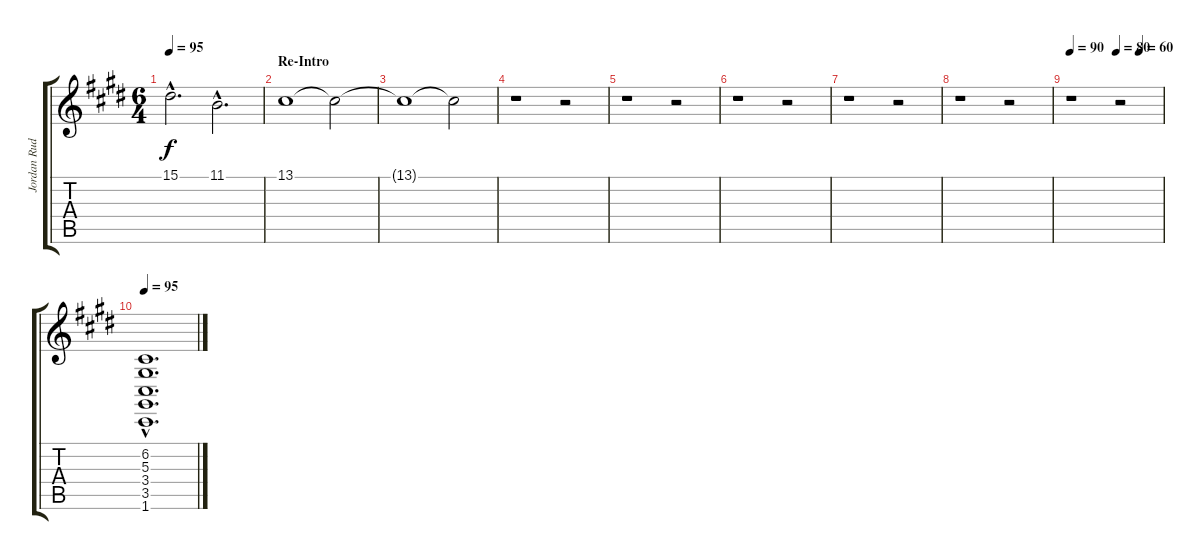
\track ("Jordan Rudess" "Jordan Rud") {instrument fx2soundtrack}
\staff {score tabs}
\tuning (C4 G3 Eb3 Bb2 F2 C2) {hide}
\ts (6 4)
\tempo 95
\clef g2
\ks c#minor
15.1{hac}.2{d dy f} 11.1{hac}.2{d} |
\section ("" "Re-Intro")
13.1.1{volume 0} 13.1{t}.2 |
13.1{t}.1 13.1{t}.2 |
r.1 r.2 |
r.1 r.2 |
r.1 r.2 |
r.1 r.2 |
r.1 r.2 |
\tempo 90
\tempo (80 0.5)
\tempo (60 0.75)
r.1 r.2 |
\tempo 95
(6.2{hac} 5.3{hac} 3.4{hac} 3.5{hac} 1.6{hac}).1{d volume 2 instrument fx2soundtrack}
